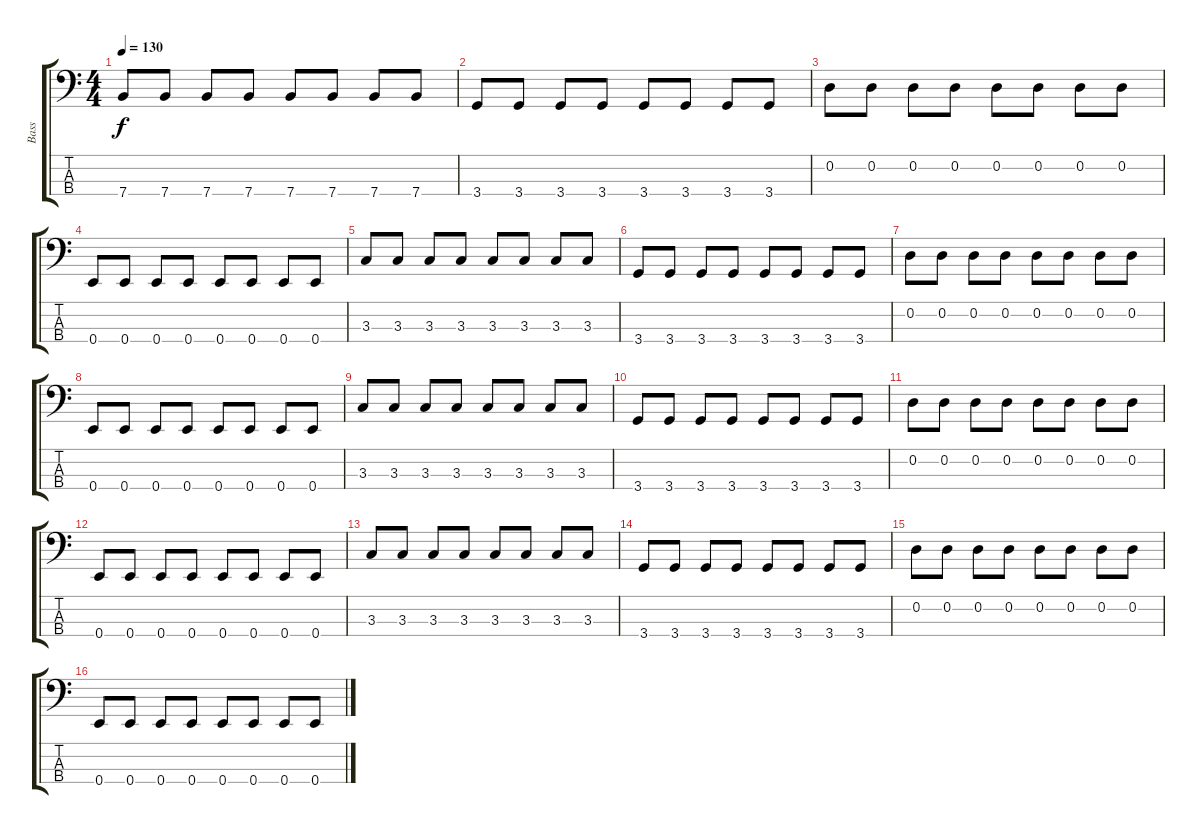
\track ("Bass" "Bass") {instrument electricbassfinger}
\staff {score tabs}
\tuning (G2 D2 A1 E1) {hide}
\ts (4 4)
\tempo 130
\clef f4
\ks c
7.4.8{dy f} 7.4.8 7.4.8 7.4.8 7.4.8 7.4.8 7.4.8 7.4.8 |
3.4.8 3.4.8 3.4.8 3.4.8 3.4.8 3.4.8 3.4.8 3.4.8 |
0.2.8 0.2.8 0.2.8 0.2.8 0.2.8 0.2.8 0.2.8 0.2.8 |
0.4.8 0.4.8 0.4.8 0.4.8 0.4.8 0.4.8 0.4.8 0.4.8 |
3.3.8 3.3.8 3.3.8 3.3.8 3.3.8 3.3.8 3.3.8 3.3.8 |
3.4.8 3.4.8 3.4.8 3.4.8 3.4.8 3.4.8 3.4.8 3.4.8 |
0.2.8 0.2.8 0.2.8 0.2.8 0.2.8 0.2.8 0.2.8 0.2.8 |
0.4.8 0.4.8 0.4.8 0.4.8 0.4.8 0.4.8 0.4.8 0.4.8 |
3.3.8 3.3.8 3.3.8 3.3.8 3.3.8 3.3.8 3.3.8 3.3.8 |
3.4.8 3.4.8 3.4.8 3.4.8 3.4.8 3.4.8 3.4.8 3.4.8 |
0.2.8 0.2.8 0.2.8 0.2.8 0.2.8 0.2.8 0.2.8 0.2.8 |
0.4.8 0.4.8 0.4.8 0.4.8 0.4.8 0.4.8 0.4.8 0.4.8 |
3.3.8 3.3.8 3.3.8 3.3.8 3.3.8 3.3.8 3.3.8 3.3.8 |
3.4.8 3.4.8 3.4.8 3.4.8 3.4.8 3.4.8 3.4.8 3.4.8 |
0.2.8 0.2.8 0.2.8 0.2.8 0.2.8 0.2.8 0.2.8 0.2.8 |
0.4.8 0.4.8 0.4.8 0.4.8 0.4.8 0.4.8 0.4.8 0.4.8
